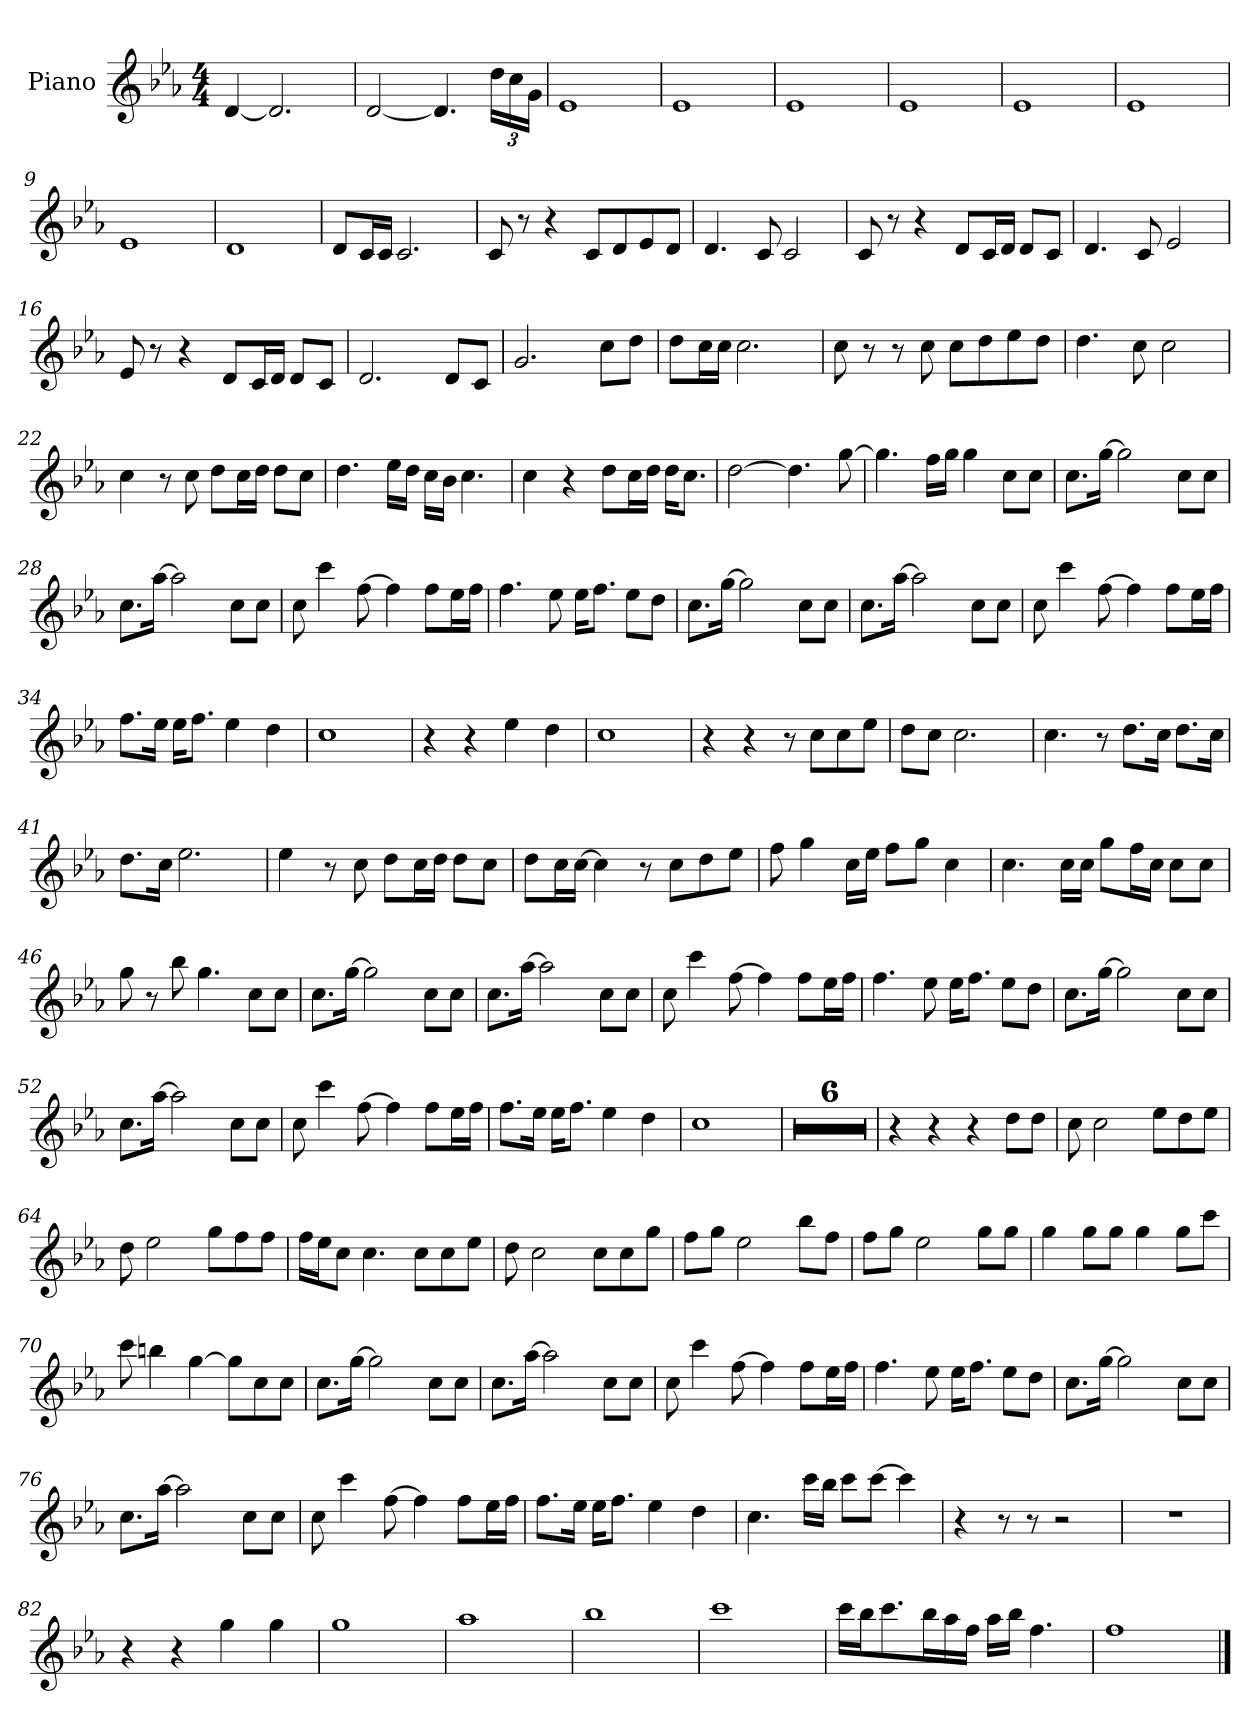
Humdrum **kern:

**kern
*part1
*staff1
*I"Piano
*I'Pno.
*clefG2
*k[b-e-a-]
*M4/4
*MM75
=1
[4d/
2.d/]
=2
[2d/
4.d/]
*Xbrackettup
24dd\LL
24cc\
24g\JJ
=3
1e-
=4
1e-
=5
1e-
=6
1e-
=7
1e-
=8
1e-
=9
1e-
=10
1d
=11
8d/L
16c/L
16c/JJ
2.c/
=12
8c/
8r
4r
8c/L
8d/
8e-/
8d/J
!!LO:LB:g=z
=13
4.d/
8c/
2c/
=14
8c/
8r
4r
8d/L
16c/L
16d/JJ
8d/L
8c/J
=15
4.d/
8c/
2e-/
=16
8e-/
8r
4r
8d/L
16c/L
16d/JJ
8d/L
8c/J
=17
2.d/
8d/L
8c/J
=18
2.g/
8cc\L
8dd\J
=19
8dd\L
16cc\L
16cc\JJ
2.cc\
!!LO:LB:g=z
=20
8cc\
8r
8r
8cc\
8cc\L
8dd\
8ee-\
8dd\J
=21
4.dd\
8cc\
2cc\
=22
4cc\
8r
8cc\
8dd\L
16cc\L
16dd\JJ
8dd\L
8cc\J
=23
4.dd\
16ee-\LL
16dd\JJ
16cc\LL
16b-\JJ
4.cc\
=24
4cc\
4r
8dd\L
16cc\L
16dd\JJ
16dd\KL
8.cc\J
=25
[2dd\
4.dd\]
[8gg\
!!LO:LB:g=z
=26
4.gg\]
16ff\LL
16gg\JJ
4gg\
8cc\L
8cc\J
=27
8.cc\L
[16gg\Jk
2gg\]
8cc\L
8cc\J
=28
8.cc\L
[16aa-\Jk
2aa-\]
8cc\L
8cc\J
=29
8cc\
4ccc\
[8ff\
4ff\]
8ff\L
16ee-\L
16ff\JJ
=30
4.ff\
8ee-\
16ee-\KL
8.ff\J
8ee-\L
8dd\J
=31
8.cc\L
[16gg\Jk
2gg\]
8cc\L
8cc\J
!!LO:LB:g=z
=32
8.cc\L
[16aa-\Jk
2aa-\]
8cc\L
8cc\J
=33
8cc\
4ccc\
[8ff\
4ff\]
8ff\L
16ee-\L
16ff\JJ
=34
8.ff\L
16ee-\Jk
16ee-\KL
8.ff\J
4ee-\
4dd\
=35
1cc
=36
4r
4r
4ee-\
4dd\
=37
1cc
=38
4r
4r
8r
8cc\L
8cc\
8ee-\J
=39
8dd\L
8cc\J
2.cc\
!!LO:LB:g=z
=40
4.cc\
8r
8.dd\L
16cc\Jk
8.dd\L
16cc\Jk
=41
8.dd\L
16cc\Jk
2.ee-\
=42
4ee-\
8r
8cc\
8dd\L
16cc\L
16dd\JJ
8dd\L
8cc\J
=43
8dd\L
16cc\L
[16cc\JJ
4cc\]
8r
8cc\L
8dd\
8ee-\J
=44
8ff\
4gg\
16cc\LL
16ee-\JJ
8ff\L
8gg\J
4cc\
=45
4.cc\
16cc\LL
16cc\JJ
8gg\L
16ff\L
16cc\JJ
8cc\L
8cc\J
!!LO:LB:g=z
=46
8gg\
8r
8bb-\
4.gg\
8cc\L
8cc\J
=47
8.cc\L
[16gg\Jk
2gg\]
8cc\L
8cc\J
=48
8.cc\L
[16aa-\Jk
2aa-\]
8cc\L
8cc\J
=49
8cc\
4ccc\
[8ff\
4ff\]
8ff\L
16ee-\L
16ff\JJ
=50
4.ff\
8ee-\
16ee-\KL
8.ff\J
8ee-\L
8dd\J
=51
8.cc\L
[16gg\Jk
2gg\]
8cc\L
8cc\J
!!LO:LB:g=z
=52
8.cc\L
[16aa-\Jk
2aa-\]
8cc\L
8cc\J
=53
8cc\
4ccc\
[8ff\
4ff\]
8ff\L
16ee-\L
16ff\JJ
=54
8.ff\L
16ee-\Jk
16ee-\KL
8.ff\J
4ee-\
4dd\
=55
1cc
=56
1r
=57
1r
=58
1r
=59
1r
=60
1r
=61
1r
=62
4r
4r
4r
8dd\L
8dd\J
!!LO:LB:g=z
=63
8cc\
2cc\
8ee-\L
8dd\
8ee-\J
=64
8dd\
2ee-\
8gg\L
8ff\
8ff\J
=65
16ff\LL
16ee-\J
8cc\J
4.cc\
8cc\L
8cc\
8ee-\J
=66
8dd\
2cc\
8cc\L
8cc\
8gg\J
=67
8ff\L
8gg\J
2ee-\
8bb-\L
8ff\J
=68
8ff\L
8gg\J
2ee-\
8gg\L
8gg\J
=69
4gg\
8gg\L
8gg\J
4gg\
8gg\L
8ccc\J
!!LO:LB:g=z
=70
8ccc\
4bbn\
[4gg\
8gg\L]
8cc\
8cc\J
=71
8.cc\L
[16gg\Jk
2gg\]
8cc\L
8cc\J
=72
8.cc\L
[16aa-\Jk
2aa-\]
8cc\L
8cc\J
=73
8cc\
4ccc\
[8ff\
4ff\]
8ff\L
16ee-\L
16ff\JJ
=74
4.ff\
8ee-\
16ee-\KL
8.ff\J
8ee-\L
8dd\J
=75
8.cc\L
[16gg\Jk
2gg\]
8cc\L
8cc\J
!!LO:PB:g=z
=76
8.cc\L
[16aa-\Jk
2aa-\]
8cc\L
8cc\J
=77
8cc\
4ccc\
[8ff\
4ff\]
8ff\L
16ee-\L
16ff\JJ
=78
8.ff\L
16ee-\Jk
16ee-\KL
8.ff\J
4ee-\
4dd\
=79
4.cc\
16ccc\LL
16bb-\JJ
8ccc\L
[8ccc\J
4ccc\]
=80
4r
8r
8r
2r
=81
1r
=82
4r
4r
4gg\
4gg\
=83
1gg
!!LO:LB:g=z
=84
1aa-
=85
1bb-
=86
1ccc
=87
16ccc\LL
16bb-\J
8.ccc\
16bb-\L
16aa-\
16ff\JJ
16aa-\LL
16bb-\JJ
4.ff\
=88
1ff
==
*-
